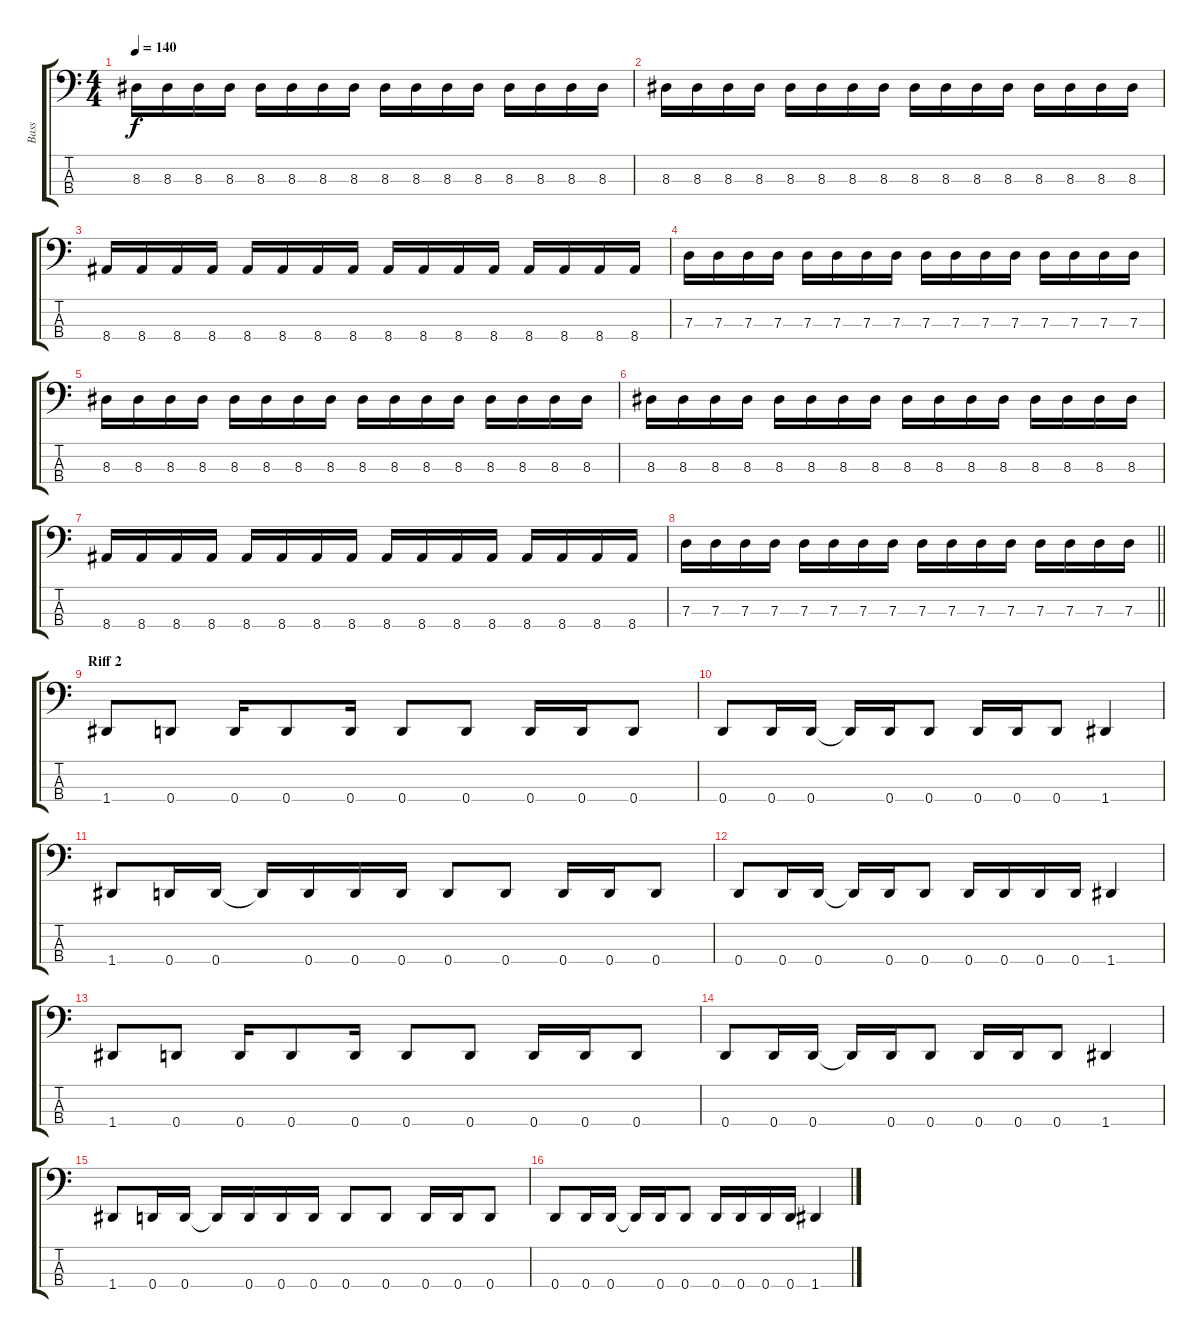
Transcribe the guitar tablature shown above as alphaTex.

\track ("Bass" "Bass") {instrument electricbassfinger}
\staff {score tabs}
\tuning (F2 C2 G1 D1) {hide}
\ts (4 4)
\tempo 140
\clef f4
\ks c
8.3.16{dy f} 8.3.16 8.3.16 8.3.16 8.3.16 8.3.16 8.3.16 8.3.16 8.3.16 8.3.16 8.3.16 8.3.16 8.3.16 8.3.16 8.3.16 8.3.16 |
8.3.16 8.3.16 8.3.16 8.3.16 8.3.16 8.3.16 8.3.16 8.3.16 8.3.16 8.3.16 8.3.16 8.3.16 8.3.16 8.3.16 8.3.16 8.3.16 |
8.4.16 8.4.16 8.4.16 8.4.16 8.4.16 8.4.16 8.4.16 8.4.16 8.4.16 8.4.16 8.4.16 8.4.16 8.4.16 8.4.16 8.4.16 8.4.16 |
7.3.16 7.3.16 7.3.16 7.3.16 7.3.16 7.3.16 7.3.16 7.3.16 7.3.16 7.3.16 7.3.16 7.3.16 7.3.16 7.3.16 7.3.16 7.3.16 |
8.3.16 8.3.16 8.3.16 8.3.16 8.3.16 8.3.16 8.3.16 8.3.16 8.3.16 8.3.16 8.3.16 8.3.16 8.3.16 8.3.16 8.3.16 8.3.16 |
8.3.16 8.3.16 8.3.16 8.3.16 8.3.16 8.3.16 8.3.16 8.3.16 8.3.16 8.3.16 8.3.16 8.3.16 8.3.16 8.3.16 8.3.16 8.3.16 |
8.4.16 8.4.16 8.4.16 8.4.16 8.4.16 8.4.16 8.4.16 8.4.16 8.4.16 8.4.16 8.4.16 8.4.16 8.4.16 8.4.16 8.4.16 8.4.16 |
\barLineRight lightlight
7.3.16 7.3.16 7.3.16 7.3.16 7.3.16 7.3.16 7.3.16 7.3.16 7.3.16 7.3.16 7.3.16 7.3.16 7.3.16 7.3.16 7.3.16 7.3.16 |
\section ("" "Riff 2")
1.4.8 0.4.8 0.4.16 0.4.8 0.4.16 0.4.8 0.4.8 0.4.16 0.4.16 0.4.8 |
0.4.8 0.4.16 0.4.16 0.4{t}.16 0.4.16 0.4.8 0.4.16 0.4.16 0.4.8 1.4.4 |
1.4.8 0.4.16 0.4.16 0.4{t}.16 0.4.16 0.4.16 0.4.16 0.4.8 0.4.8 0.4.16 0.4.16 0.4.8 |
0.4.8 0.4.16 0.4.16 0.4{t}.16 0.4.16 0.4.8 0.4.16 0.4.16 0.4.16 0.4.16 1.4.4 |
1.4.8 0.4.8 0.4.16 0.4.8 0.4.16 0.4.8 0.4.8 0.4.16 0.4.16 0.4.8 |
0.4.8 0.4.16 0.4.16 0.4{t}.16 0.4.16 0.4.8 0.4.16 0.4.16 0.4.8 1.4.4 |
1.4.8 0.4.16 0.4.16 0.4{t}.16 0.4.16 0.4.16 0.4.16 0.4.8 0.4.8 0.4.16 0.4.16 0.4.8 |
0.4.8 0.4.16 0.4.16 0.4{t}.16 0.4.16 0.4.8 0.4.16 0.4.16 0.4.16 0.4.16 1.4.4
